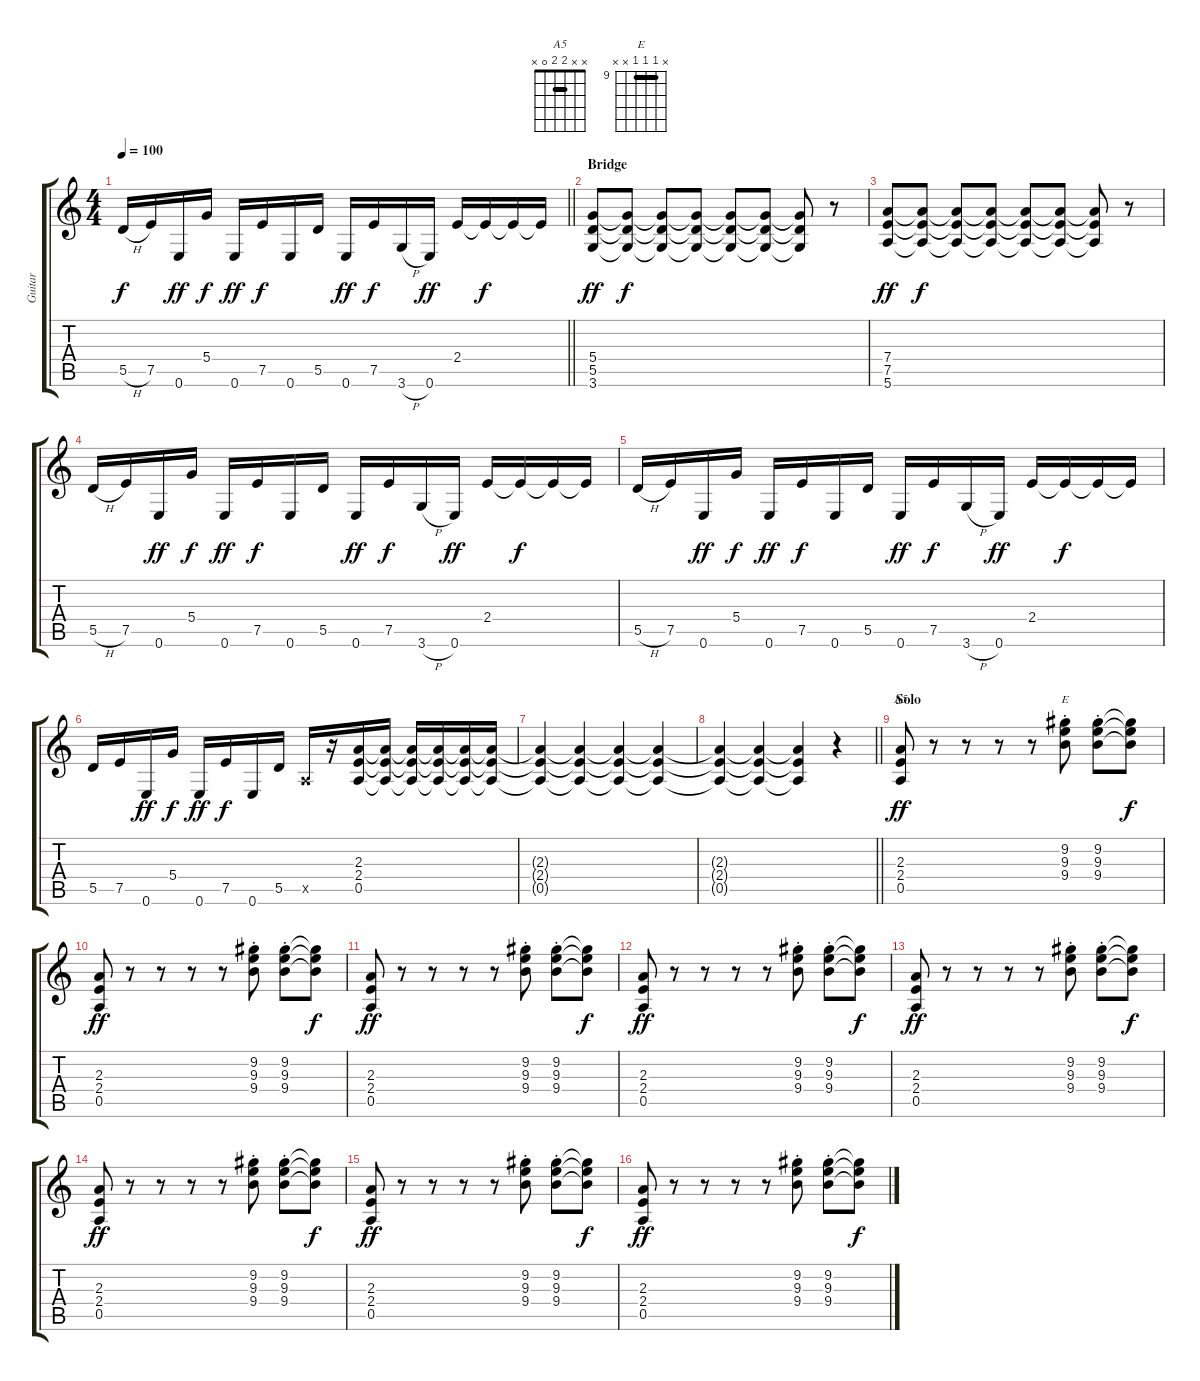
\track ("Guitar" "Guitar") {instrument distortionguitar}
\staff {score tabs}
\tuning (E4 B3 G3 D3 A2 E2) {hide}
\chord ("A5" x x 2 2 0 x) {barre 2}
\chord ("E" x 9 9 9 x x) {firstfret 9 barre 9}
\ts (4 4)
\tempo 100
\clef g2
\barLineRight lightlight
\ks c
5.5{h}.16{dy f} 7.5.16 0.6.16{dy ff} 5.4.16{dy f} 0.6.16{dy ff} 7.5.16{dy f} 0.6.16 5.5.16 0.6.16{dy ff} 7.5.16{dy f} 3.6{h}.16 0.6.16{dy ff} 2.4.16 2.4{t}.16{dy f} 2.4{t}.16 2.4{t}.16 |
\section ("" "Bridge")
(5.4 5.5 3.6).8{dy ff} (5.4{t} 5.5{t} 3.6{t}).8{dy f} (5.4{t} 5.5{t} 3.6{t}).8 (5.4{t} 5.5{t} 3.6{t}).8 (5.4{t} 5.5{t} 3.6{t}).8 (5.4{t} 5.5{t} 3.6{t}).8 (5.4{t} 5.5{t} 3.6{t}).8 r.8 |
(7.4 7.5 5.6).8{dy ff} (7.4{t} 7.5{t} 5.6{t}).8{dy f} (7.4{t} 7.5{t} 5.6{t}).8 (7.4{t} 7.5{t} 5.6{t}).8 (7.4{t} 7.5{t} 5.6{t}).8 (7.4{t} 7.5{t} 5.6{t}).8 (7.4{t} 7.5{t} 5.6{t}).8 r.8 |
5.5{h}.16 7.5.16 0.6.16{dy ff} 5.4.16{dy f} 0.6.16{dy ff} 7.5.16{dy f} 0.6.16 5.5.16 0.6.16{dy ff} 7.5.16{dy f} 3.6{h}.16 0.6.16{dy ff} 2.4.16 2.4{t}.16{dy f} 2.4{t}.16 2.4{t}.16 |
5.5{h}.16 7.5.16 0.6.16{dy ff} 5.4.16{dy f} 0.6.16{dy ff} 7.5.16{dy f} 0.6.16 5.5.16 0.6.16{dy ff} 7.5.16{dy f} 3.6{h}.16 0.6.16{dy ff} 2.4.16 2.4{t}.16{dy f} 2.4{t}.16 2.4{t}.16 |
5.5.16 7.5.16 0.6.16{dy ff} 5.4.16{dy f} 0.6.16{dy ff} 7.5.16{dy f} 0.6.16 5.5.16 0.5{x}.16 r.16 (2.3 2.4 0.5).16 (2.3{t} 2.4{t} 0.5{t}).16 (2.3{t} 2.4{t} 0.5{t}).16 (2.3{t} 2.4{t} 0.5{t}).16 (2.3{t} 2.4{t} 0.5{t}).16 (2.3{t} 2.4{t} 0.5{t}).16 |
(2.3{t} 2.4{t} 0.5{t}).4 (2.3{t} 2.4{t} 0.5{t}).4 (2.3{t} 2.4{t} 0.5{t}).4 (2.3{t} 2.4{t} 0.5{t}).4 |
\barLineRight lightlight
(2.3{t} 2.4{t} 0.5{t}).4 (2.3{t} 2.4{t} 0.5{t}).4 (2.3{t} 2.4{t} 0.5{t}).4 r.4 |
\section ("" "Solo")
(2.3 2.4 0.5).8{ch "A5" dy ff} r.8 r.8 r.8 r.8 (9.2{st} 9.3{st} 9.4{st}).8{ch "E"} (9.2{st} 9.3{st} 9.4{st}).8 (9.2{t} 9.3{t} 9.4{t}).8{dy f} |
(2.3 2.4 0.5).8{dy ff} r.8 r.8 r.8 r.8 (9.2{st} 9.3{st} 9.4{st}).8 (9.2{st} 9.3{st} 9.4{st}).8 (9.2{t} 9.3{t} 9.4{t}).8{dy f} |
(2.3 2.4 0.5).8{dy ff} r.8 r.8 r.8 r.8 (9.2{st} 9.3{st} 9.4{st}).8 (9.2{st} 9.3{st} 9.4{st}).8 (9.2{t} 9.3{t} 9.4{t}).8{dy f} |
(2.3 2.4 0.5).8{dy ff} r.8 r.8 r.8 r.8 (9.2{st} 9.3{st} 9.4{st}).8 (9.2{st} 9.3{st} 9.4{st}).8 (9.2{t} 9.3{t} 9.4{t}).8{dy f} |
(2.3 2.4 0.5).8{dy ff} r.8 r.8 r.8 r.8 (9.2{st} 9.3{st} 9.4{st}).8 (9.2{st} 9.3{st} 9.4{st}).8 (9.2{t} 9.3{t} 9.4{t}).8{dy f} |
(2.3 2.4 0.5).8{dy ff} r.8 r.8 r.8 r.8 (9.2{st} 9.3{st} 9.4{st}).8 (9.2{st} 9.3{st} 9.4{st}).8 (9.2{t} 9.3{t} 9.4{t}).8{dy f} |
(2.3 2.4 0.5).8{dy ff} r.8 r.8 r.8 r.8 (9.2{st} 9.3{st} 9.4{st}).8 (9.2{st} 9.3{st} 9.4{st}).8 (9.2{t} 9.3{t} 9.4{t}).8{dy f} |
(2.3 2.4 0.5).8{dy ff} r.8 r.8 r.8 r.8 (9.2{st} 9.3{st} 9.4{st}).8 (9.2{st} 9.3{st} 9.4{st}).8 (9.2{t} 9.3{t} 9.4{t}).8{dy f}
